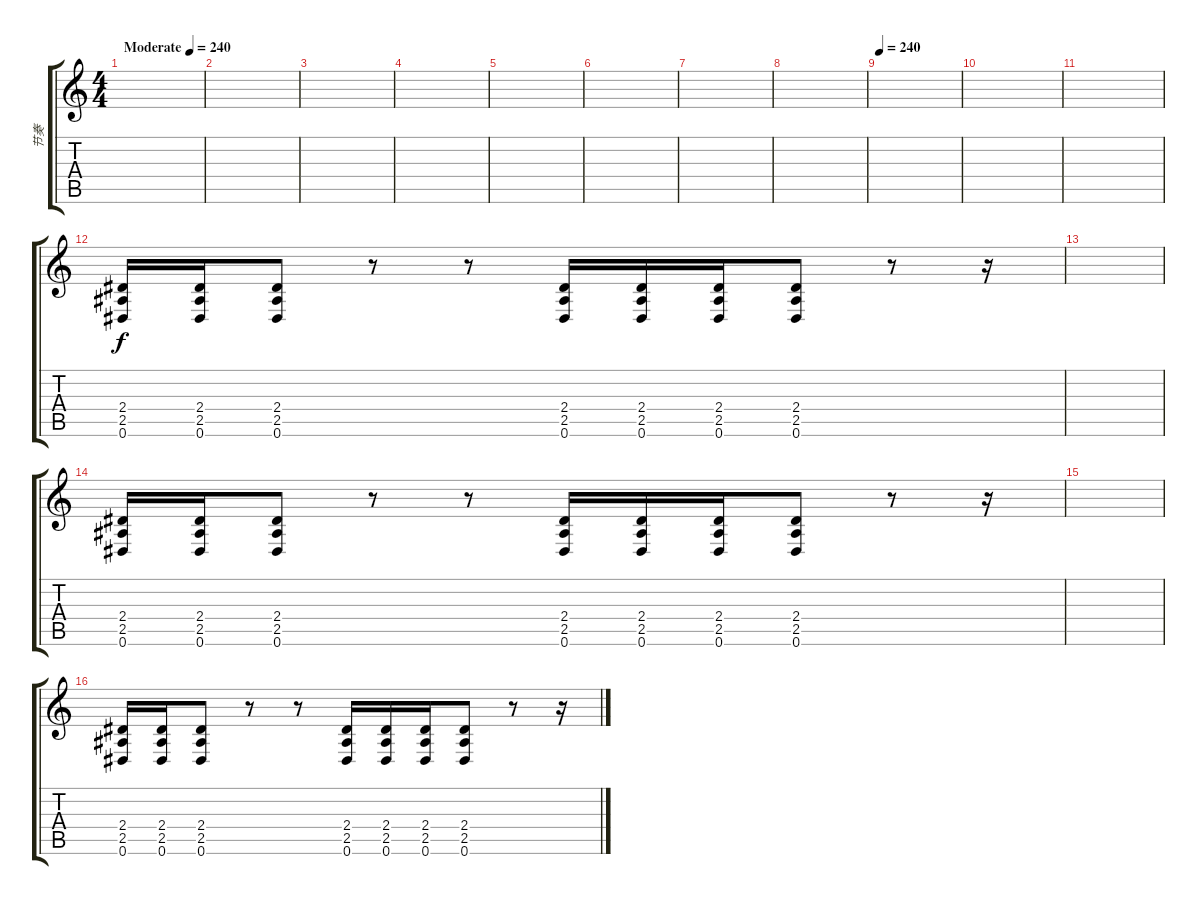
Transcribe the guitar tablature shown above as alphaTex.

\track ("节奏" "节奏") {instrument distortionguitar}
\staff {score tabs}
\tuning (Eb4 Bb3 Gb3 Db3 Ab2 Eb2) {hide}
\ts (4 4)
\tempo (240 "Moderate")
\tempo 90
\tempo (240 "Moderate")
\clef g2
\ks c
|
|
|
|
|
|
|
|
\tempo 240
|
|
|
(2.4 2.5 0.6).16 (2.4 2.5 0.6).16 (2.4 2.5 0.6).8 r.8 r.8 (2.4 2.5 0.6).16 (2.4 2.5 0.6).16 (2.4 2.5 0.6).16 (2.4 2.5 0.6).8 r.8 r.16 |
|
(2.4 2.5 0.6).16 (2.4 2.5 0.6).16 (2.4 2.5 0.6).8 r.8 r.8 (2.4 2.5 0.6).16 (2.4 2.5 0.6).16 (2.4 2.5 0.6).16 (2.4 2.5 0.6).8 r.8 r.16 |
|
(2.4 2.5 0.6).16 (2.4 2.5 0.6).16 (2.4 2.5 0.6).8 r.8 r.8 (2.4 2.5 0.6).16 (2.4 2.5 0.6).16 (2.4 2.5 0.6).16 (2.4 2.5 0.6).8 r.8 r.16
